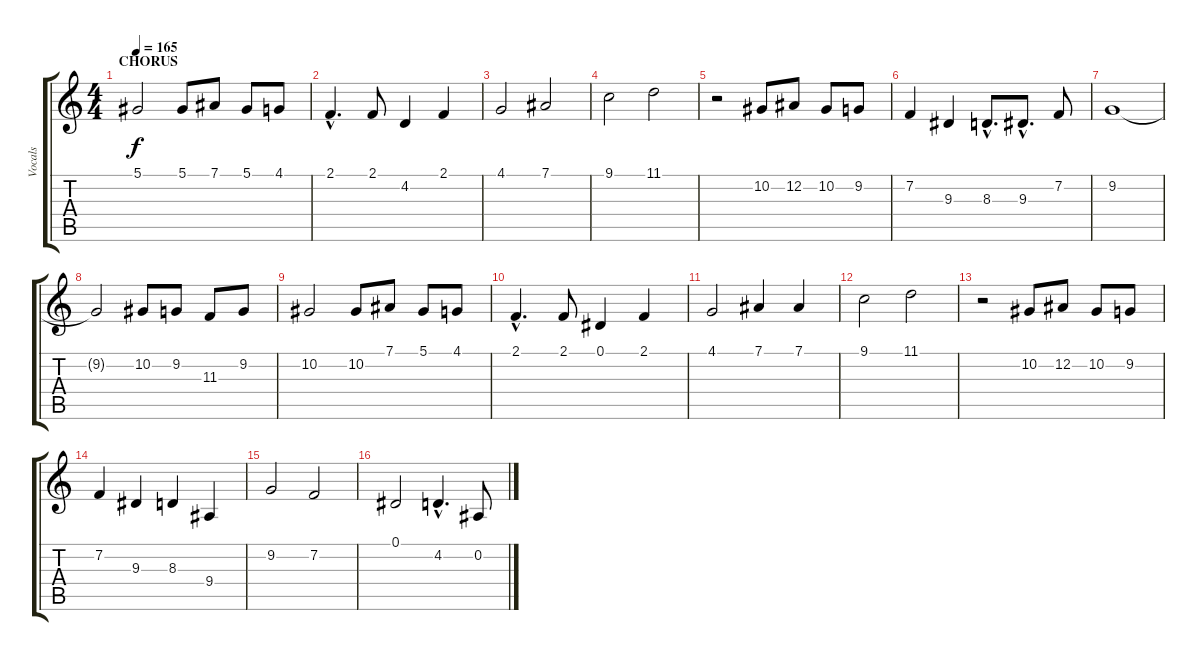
\track ("Vocals" "Vocals") {instrument lead6voice}
\staff {score tabs}
\tuning (Eb4 Bb3 Gb3 Db3 Ab2 Eb2) {hide}
\ts (4 4)
\section ("" "CHORUS ")
\tempo 165
\clef g2
\ks c
5.1.2{dy f} 5.1.8 7.1.8 5.1.8 4.1.8 |
2.1{hac}.4{d} 2.1.8 4.2.4 2.1.4 |
4.1.2 7.1.2 |
9.1.2 11.1.2 |
r.2 10.2.8 12.2.8 10.2.8 9.2.8 |
7.2.4 9.3.4 8.3{hac}.8{d} 9.3{hac}.8{d} 7.2.8 |
9.2.1 |
9.2{t}.2 10.2.8 9.2.8 11.3.8 9.2.8 |
10.2.2 10.2.8 7.1.8 5.1.8 4.1.8 |
2.1{hac}.4{d} 2.1.8 0.1.4 2.1.4 |
4.1.2 7.1.4 7.1.4 |
9.1.2 11.1.2 |
r.2 10.2.8 12.2.8 10.2.8 9.2.8 |
7.2.4 9.3.4 8.3.4 9.4.4 |
9.2.2 7.2.2 |
0.1.2 4.2{hac}.4{d} 0.2.8
